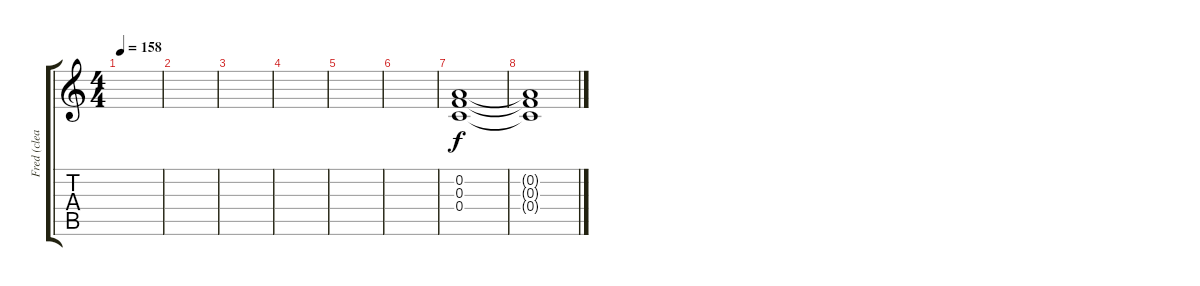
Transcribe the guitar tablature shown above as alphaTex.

\track ("Fred (clean)" "Fred (clea") {instrument electricguitarclean}
\staff {score tabs}
\tuning (D4 A3 F3 C3 G2 D2) {hide}
\ts (4 4)
\tempo 158
\clef g2
\ks c
|
|
|
|
|
|
(0.2 0.3 0.4).1 |
(0.2{t} 0.3{t} 0.4{t}).1
